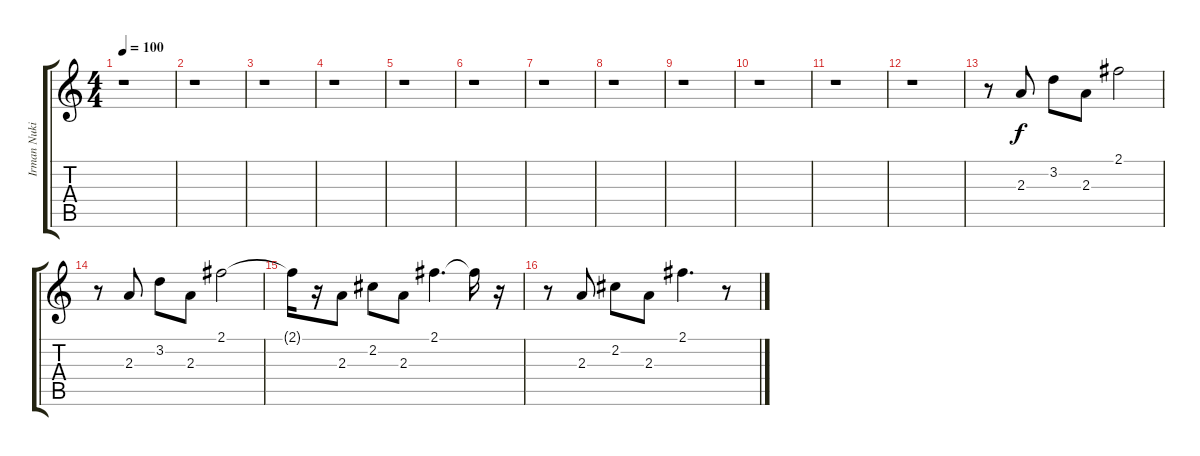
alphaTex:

\track ("Irman Nuki Electrik" "Irman Nuki") {instrument electricguitarclean}
\staff {score tabs}
\tuning (E4 B3 G3 D3 A2 E2) {hide}
\ts (4 4)
\tempo 100
\clef g2
\ks c
r.1{dy f} |
r.1 |
r.1 |
r.1 |
r.1 |
r.1 |
r.1 |
r.1 |
r.1 |
r.1 |
r.1 |
r.1 |
r.8 2.3.8 3.2.8{volume 12 instrument acousticguitarsteel} 2.3.8 2.1.2 |
r.8 2.3.8 3.2.8 2.3.8 2.1.2 |
2.1{t}.16 r.16 2.3.8 2.2.8 2.3.8 2.1.4{d} 2.1{t}.16 r.16 |
r.8 2.3.8 2.2.8 2.3.8 2.1.4{d} r.8
